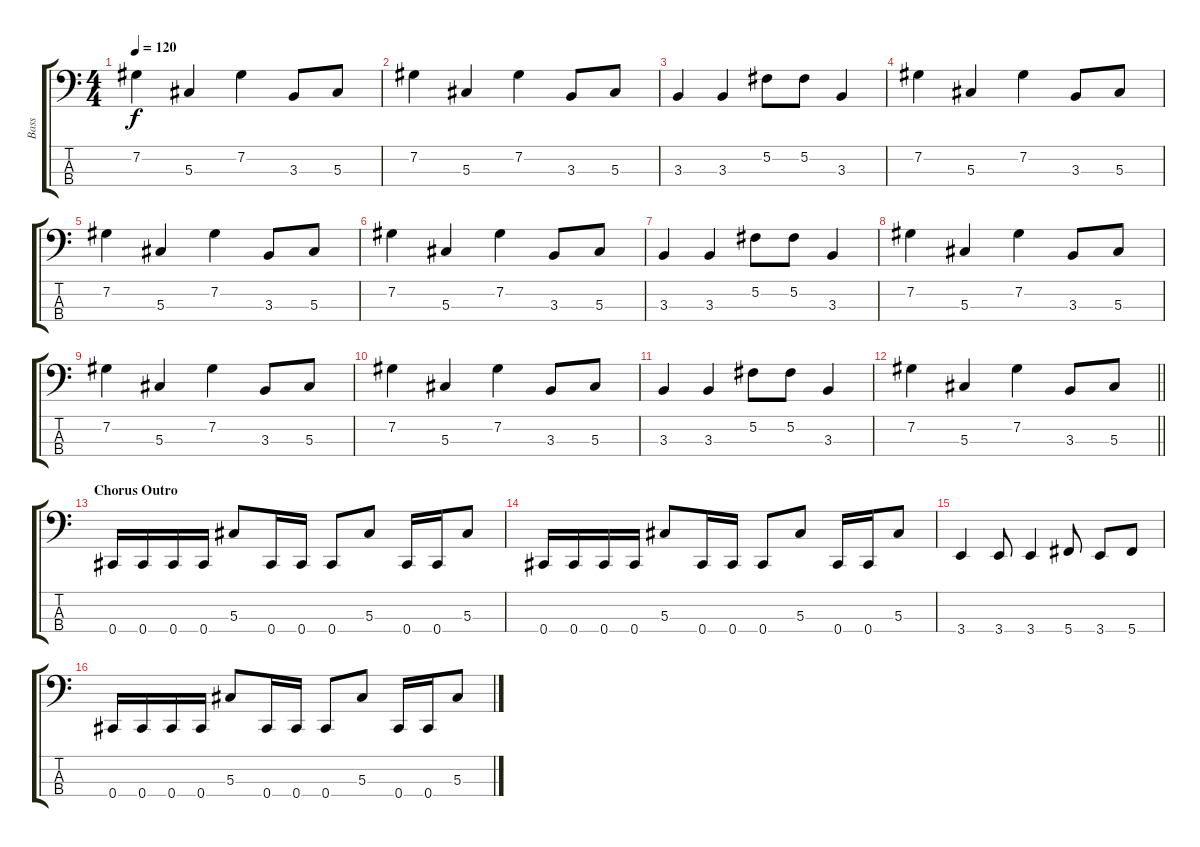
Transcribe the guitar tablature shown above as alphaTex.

\track ("Bass" "Bass") {instrument electricbassfinger}
\staff {score tabs}
\tuning (Gb2 Db2 Ab1 Db1) {hide}
\ts (4 4)
\tempo 120
\clef f4
\ks c
7.2.4{dy f} 5.3.4 7.2.4 3.3.8 5.3.8 |
7.2.4 5.3.4 7.2.4 3.3.8 5.3.8 |
3.3.4 3.3.4 5.2.8 5.2.8 3.3.4 |
7.2.4 5.3.4 7.2.4 3.3.8 5.3.8 |
7.2.4 5.3.4 7.2.4 3.3.8 5.3.8 |
7.2.4 5.3.4 7.2.4 3.3.8 5.3.8 |
3.3.4 3.3.4 5.2.8 5.2.8 3.3.4 |
7.2.4 5.3.4 7.2.4 3.3.8 5.3.8 |
7.2.4 5.3.4 7.2.4 3.3.8 5.3.8 |
7.2.4 5.3.4 7.2.4 3.3.8 5.3.8 |
3.3.4 3.3.4 5.2.8 5.2.8 3.3.4 |
\barLineRight lightlight
7.2.4 5.3.4 7.2.4 3.3.8 5.3.8 |
\section ("" "Chorus Outro")
0.4.16 0.4.16 0.4.16 0.4.16 5.3.8 0.4.16 0.4.16 0.4.8 5.3.8 0.4.16 0.4.16 5.3.8 |
0.4.16 0.4.16 0.4.16 0.4.16 5.3.8 0.4.16 0.4.16 0.4.8 5.3.8 0.4.16 0.4.16 5.3.8 |
3.4.4 3.4.8 3.4.4 5.4.8 3.4.8 5.4.8 |
0.4.16 0.4.16 0.4.16 0.4.16 5.3.8 0.4.16 0.4.16 0.4.8 5.3.8 0.4.16 0.4.16 5.3.8
